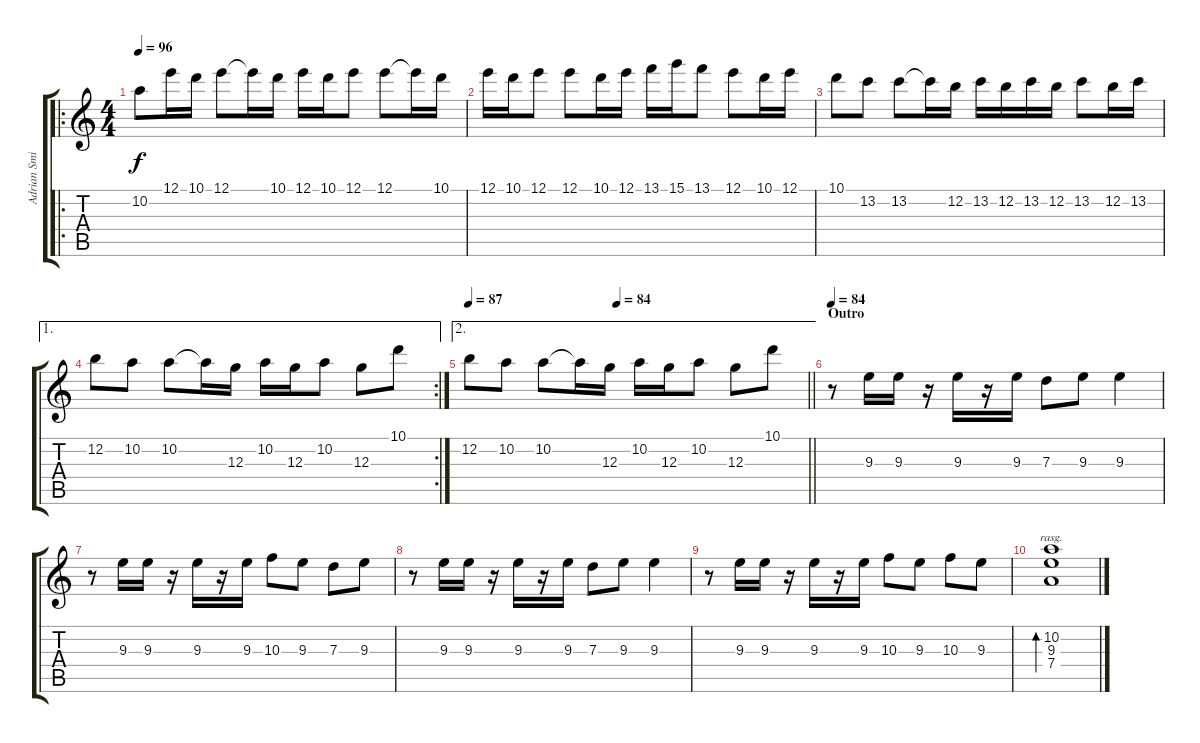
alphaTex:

\track ("Adrian Smith" "Adrian Smi") {instrument electricguitarclean}
\staff {score tabs}
\tuning (E4 B3 G3 D3 A2 E2) {hide}
\ro
\ts (4 4)
\tempo 96
\clef g2
\ks c
10.2.8{dy f} 12.1.16 10.1.16 12.1.8 12.1{t}.16 10.1.16 12.1.16 10.1.16 12.1.8 12.1.8 12.1{t}.16 10.1.16 |
12.1.16 10.1.16 12.1.8 12.1.8 10.1.16 12.1.16 13.1.16 15.1.16 13.1.8 12.1.8 10.1.16 12.1.16 |
10.1.8 13.2.8 13.2.8 13.2{t}.16 12.2.16 13.2.16 12.2.16 13.2.16 12.2.16 13.2.8 12.2.16 13.2.16 |
\ae 1
\rc 2
12.2.8 10.2.8 10.2.8 10.2{t}.16 12.3.16 10.2.16 12.3.16 10.2.8 12.3.8 10.1.8 |
\ae 2
\tempo 87
\tempo (84 0.4375)
\barLineRight lightlight
12.2.8 10.2.8 10.2.8 10.2{t}.16 12.3.16 10.2.16 12.3.16 10.2.8 12.3.8 10.1.8 |
\section ("" "Outro")
\tempo 84
r.8{instrument electricguitarclean} 9.3.16 9.3.16 r.16 9.3.16 r.16 9.3.16 7.3.8 9.3.8 9.3.4 |
r.8 9.3.16 9.3.16 r.16 9.3.16 r.16 9.3.16 10.3.8 9.3.8 7.3.8 9.3.8 |
r.8 9.3.16 9.3.16 r.16 9.3.16 r.16 9.3.16 7.3.8 9.3.8 9.3.4 |
r.8 9.3.16 9.3.16 r.16 9.3.16 r.16 9.3.16 10.3.8 9.3.8 10.3.8 9.3.8 |
(10.2 9.3 7.4).1{bd 480 rasg ii}
